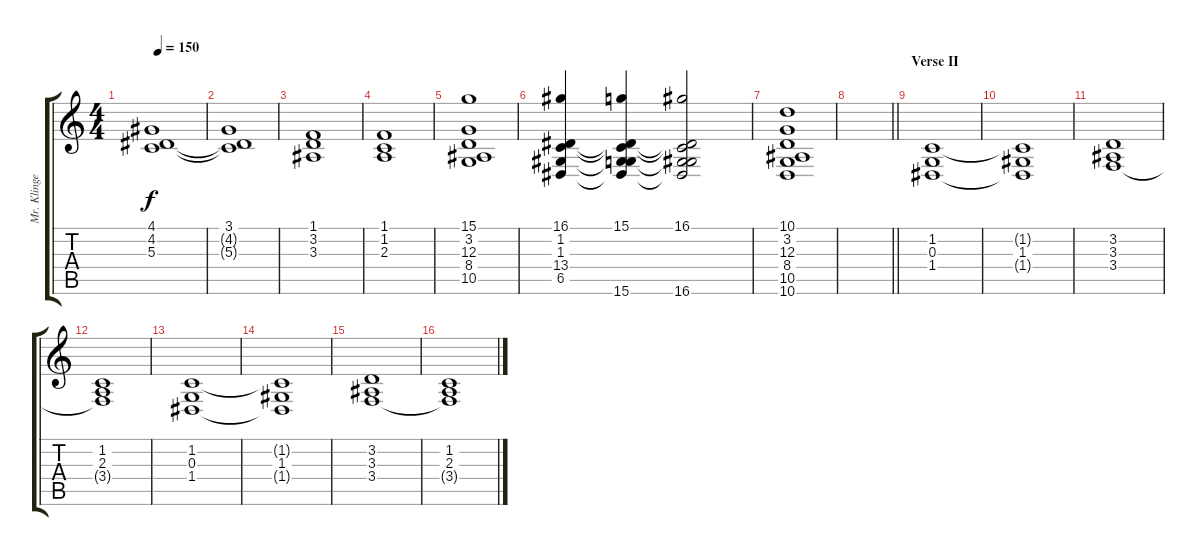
\track ("Mr. Klingenberg" "Mr. Klinge") {instrument stringensemble1}
\staff {score tabs}
\tuning (E4 B3 G3 D3 A2 E2) {hide}
\ts (4 4)
\tempo 150
\clef g2
\ks c
(4.1 4.2 5.3).1{dy f} |
(3.1 4.2{t} 5.3{t}).1 |
(1.1 3.2 3.3).1 |
(1.1 1.2 2.3).1 |
(15.1 3.2 12.3 8.4 10.5).1 |
(16.1 1.2 1.3 13.4 6.5).4 (15.1 1.2{t} 1.3{t} 13.4{t} 6.5{t} 15.6).4 (16.1 1.2{t} 1.3{t} 13.4{t} 6.5{t} 16.6).2 |
(10.1 3.2 12.3 8.4 10.5 10.6).1 |
\barLineRight lightlight
|
\section ("" "Verse II")
(1.2 0.3 1.4).1{volume 7} |
(1.2{t} 1.3 1.4{t}).1 |
(3.2 3.3 3.4).1 |
(1.2 2.3 3.4{t}).1 |
(1.2 0.3 1.4).1 |
(1.2{t} 1.3 1.4{t}).1 |
(3.2 3.3 3.4).1 |
(1.2 2.3 3.4{t}).1
